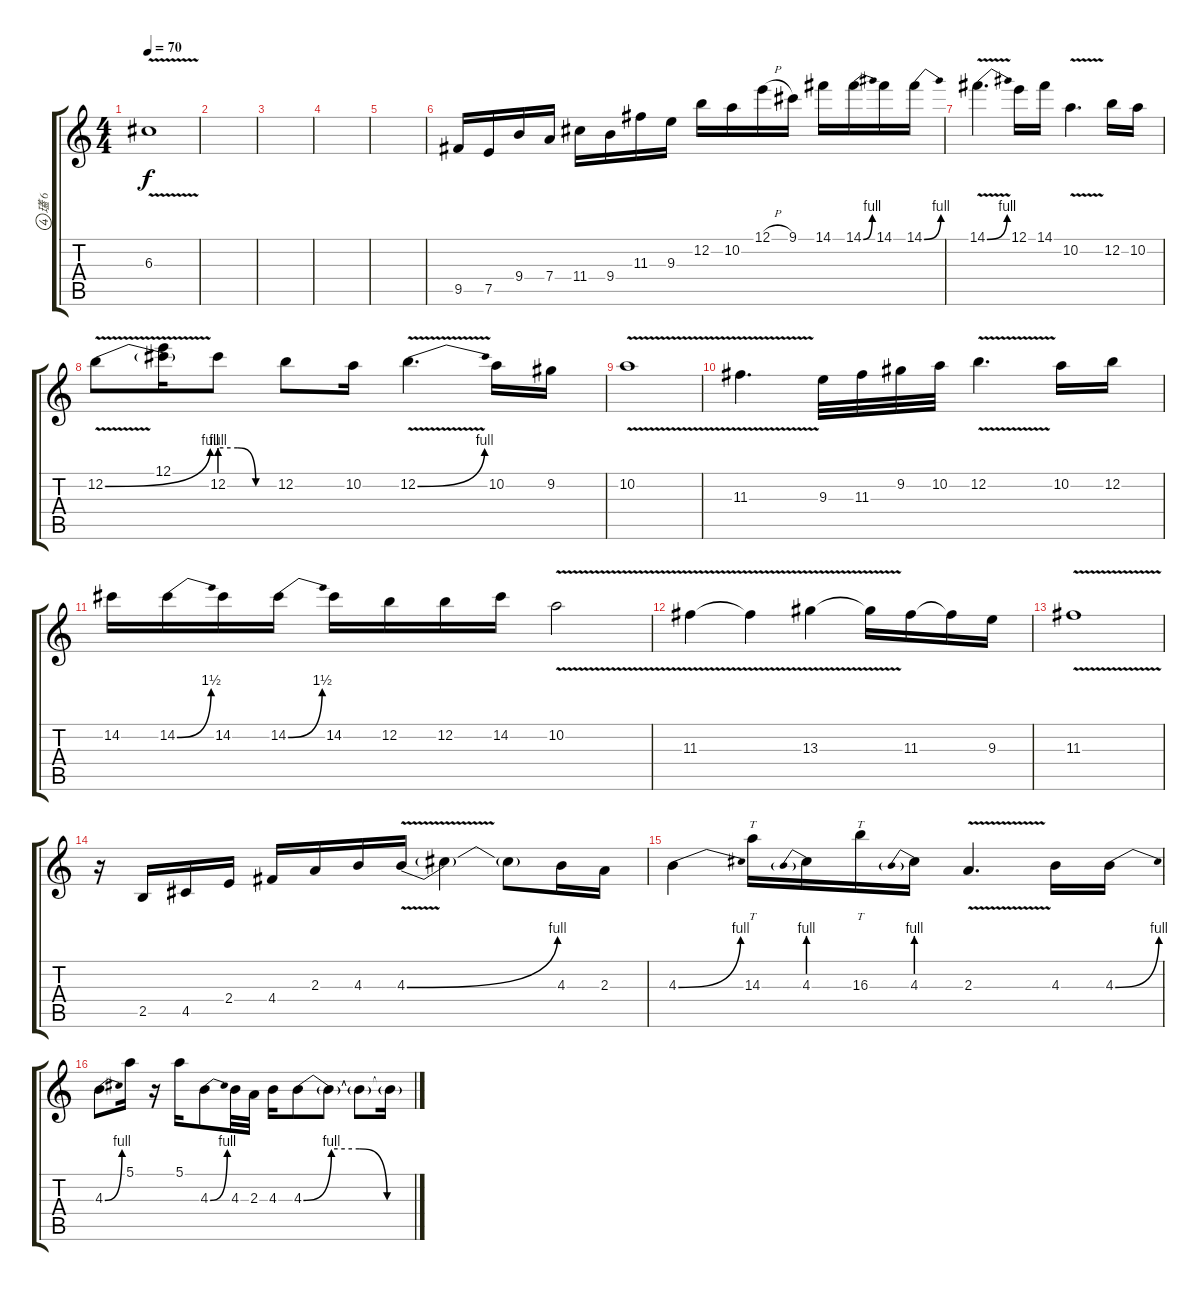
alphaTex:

\track ("瓂 6" "瓂 6") {instrument electricguitarclean}
\staff {score tabs}
\tuning (E4 B3 G3 D3 A2 E2) {hide}
\ts (4 4)
\tempo 70
\clef g2
\ks c
6.3{v}.1{dy f} |
|
|
|
|
9.5.16 7.5.16 9.4.16 7.4.16 11.4.16 9.4.16 11.3.16 9.3.16 12.2.16 10.2.16 12.1{h}.16 9.1.16 14.1.16 14.1{be (bend 0 0 60 4)}.16 14.1.16 14.1{be (bend 0 0 60 4)}.16 |
14.1{be (bend 0 0 60 4) v}.4{d} 12.1.16 14.1.16 10.2{v}.4{d} 12.2.16 10.2.16 |
12.2{be (bend 0 0 60 4) v}.8 (12.1 12.2{t}).16 12.2{be (custom 0 4 20 4 40 0 60 0)}.8 12.2.8 10.2.16 12.2{be (bend 0 0 60 4) v}.4{d} 10.2.16 9.2.16 |
10.2{v}.1 |
11.3{v}.4{d} 9.3.32 11.3.32 9.2.32 10.2.32 12.2{v}.4{d} 10.2.16 12.2.16 |
14.2.16 14.2{be (bend 0 0 60 6)}.16 14.2.16 14.2{be (bend 0 0 60 6)}.16 14.2.16 12.2.16 12.2.16 14.2.16 10.2{v}.2 |
11.3{v}.4 11.3{t}.4 13.3{v}.4 13.3{t}.16 11.3.16 11.3{t}.16 9.3.16 |
11.3{v}.1 |
r.16{volume 1} 2.5.16 4.5.16 2.4.16 4.4.16 2.3.16 4.3.16 4.3{be (bend 0 0 60 4) v}.16 4.3{t}.4 4.3{t}.8 4.3.16 2.3.16 |
4.3{be (bend 0 0 60 4)}.4 14.3.16{tt} 4.3{be (prebend 0 4 60 4)}.16 16.3.16{tt} 4.3{be (prebend 0 4 60 4)}.16 2.3{v}.4{d} 4.3.16 4.3{be (bend 0 0 60 4)}.16 |
4.3{be (bend 0 0 60 4)}.8 5.1.16 r.16 5.1.16 4.3{be (bend 0 0 60 4)}.8 4.3.32 2.3.32 4.3.16 4.3{be (custom 0 0 15 4 30 4 45 0 60 0)}.8 4.3{t}.8 4.3{t}.8 4.3{t}.16
